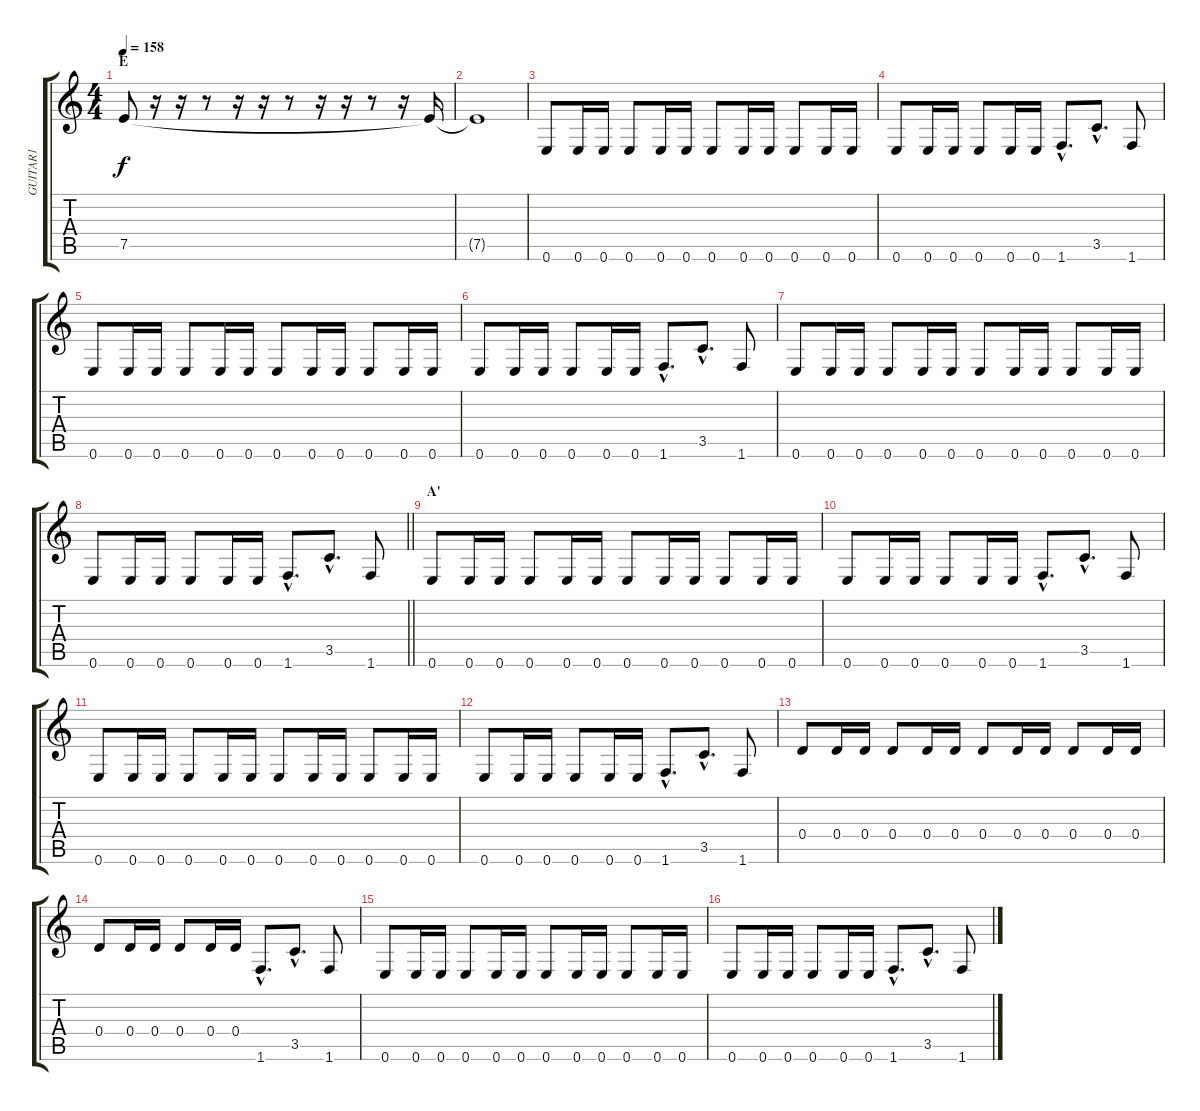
\track ("GUITAR1" "GUITAR1") {instrument distortionguitar}
\staff {score tabs}
\tuning (E4 B3 G3 D3 A2 E2) {hide}
\ts (4 4)
\section ("" "E")
\tempo 158
\clef g2
\ks c
7.5.8{dy f} r.16 r.16 r.8 r.16 r.16 r.8 r.16 r.16 r.8 r.16 7.5{t}.16 |
7.5{t}.1 |
0.6.8 0.6.16 0.6.16 0.6.8 0.6.16 0.6.16 0.6.8 0.6.16 0.6.16 0.6.8 0.6.16 0.6.16 |
0.6.8 0.6.16 0.6.16 0.6.8 0.6.16 0.6.16 1.6{hac}.8{d} 3.5{hac}.8{d} 1.6.8 |
0.6.8 0.6.16 0.6.16 0.6.8 0.6.16 0.6.16 0.6.8 0.6.16 0.6.16 0.6.8 0.6.16 0.6.16 |
0.6.8 0.6.16 0.6.16 0.6.8 0.6.16 0.6.16 1.6{hac}.8{d} 3.5{hac}.8{d} 1.6.8 |
0.6.8 0.6.16 0.6.16 0.6.8 0.6.16 0.6.16 0.6.8 0.6.16 0.6.16 0.6.8 0.6.16 0.6.16 |
\barLineRight lightlight
0.6.8 0.6.16 0.6.16 0.6.8 0.6.16 0.6.16 1.6{hac}.8{d} 3.5{hac}.8{d} 1.6.8 |
\section ("" "A'")
0.6.8 0.6.16 0.6.16 0.6.8 0.6.16 0.6.16 0.6.8 0.6.16 0.6.16 0.6.8 0.6.16 0.6.16 |
0.6.8 0.6.16 0.6.16 0.6.8 0.6.16 0.6.16 1.6{hac}.8{d} 3.5{hac}.8{d} 1.6.8 |
0.6.8 0.6.16 0.6.16 0.6.8 0.6.16 0.6.16 0.6.8 0.6.16 0.6.16 0.6.8 0.6.16 0.6.16 |
0.6.8 0.6.16 0.6.16 0.6.8 0.6.16 0.6.16 1.6{hac}.8{d} 3.5{hac}.8{d} 1.6.8 |
0.4.8 0.4.16 0.4.16 0.4.8 0.4.16 0.4.16 0.4.8 0.4.16 0.4.16 0.4.8 0.4.16 0.4.16 |
0.4.8 0.4.16 0.4.16 0.4.8 0.4.16 0.4.16 1.6{hac}.8{d} 3.5{hac}.8{d} 1.6.8 |
0.6.8 0.6.16 0.6.16 0.6.8 0.6.16 0.6.16 0.6.8 0.6.16 0.6.16 0.6.8 0.6.16 0.6.16 |
0.6.8 0.6.16 0.6.16 0.6.8 0.6.16 0.6.16 1.6{hac}.8{d} 3.5{hac}.8{d} 1.6.8
